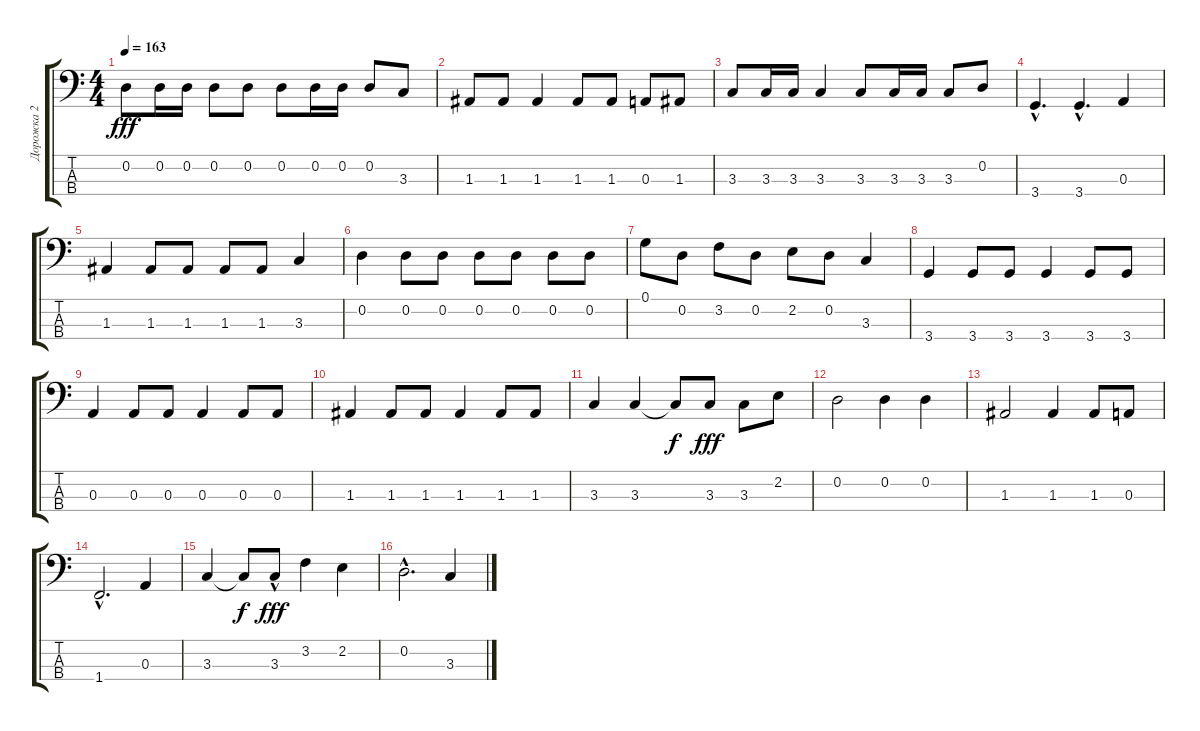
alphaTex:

\track ("Дорожка 2" "Дорожка 2") {instrument electricbassfinger}
\staff {score tabs}
\tuning (G2 D2 A1 E1) {hide}
\ts (4 4)
\tempo 163
\clef f4
\ks c
0.2.8{dy fff} 0.2.16 0.2.16 0.2.8 0.2.8 0.2.8 0.2.16 0.2.16 0.2.8 3.3.8 |
1.3.8 1.3.8 1.3.4 1.3.8 1.3.8 0.3.8 1.3.8 |
3.3.8 3.3.16 3.3.16 3.3.4 3.3.8 3.3.16 3.3.16 3.3.8 0.2.8 |
3.4{hac}.4{d} 3.4{hac}.4{d} 0.3.4 |
1.3.4 1.3.8 1.3.8 1.3.8 1.3.8 3.3.4 |
0.2.4 0.2.8 0.2.8 0.2.8 0.2.8 0.2.8 0.2.8 |
0.1.8 0.2.8 3.2.8 0.2.8 2.2.8 0.2.8 3.3.4 |
3.4.4 3.4.8 3.4.8 3.4.4 3.4.8 3.4.8 |
0.3.4 0.3.8 0.3.8 0.3.4 0.3.8 0.3.8 |
1.3.4 1.3.8 1.3.8 1.3.4 1.3.8 1.3.8 |
3.3.4 3.3.4 3.3{t}.8{dy f} 3.3.8{dy fff} 3.3.8 2.2.8 |
0.2.2 0.2.4 0.2.4 |
1.3.2 1.3.4 1.3.8 0.3.8 |
1.4{hac}.2{d} 0.3.4 |
3.3.4 3.3{t}.8{dy f} 3.3{hac}.8{dy fff} 3.2.4 2.2.4 |
0.2{hac}.2{d} 3.3.4
